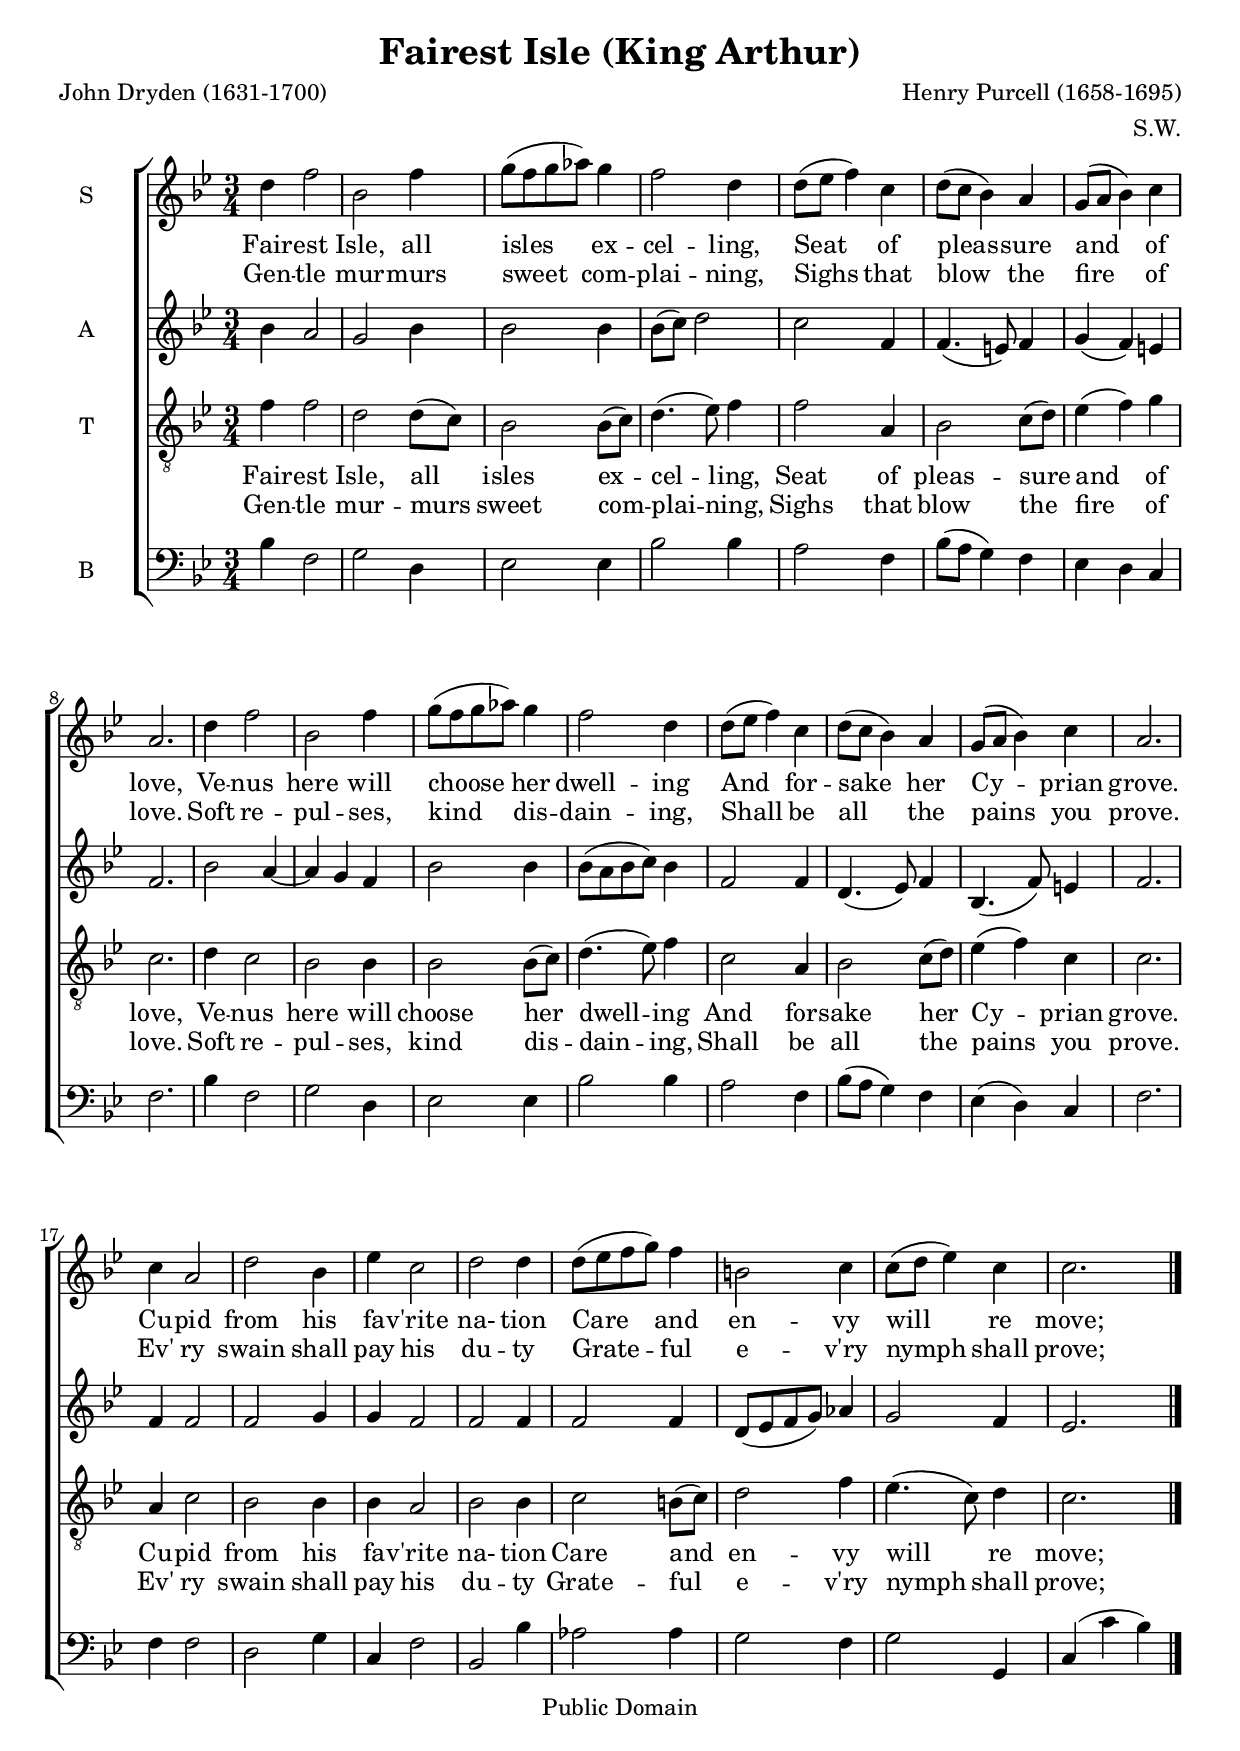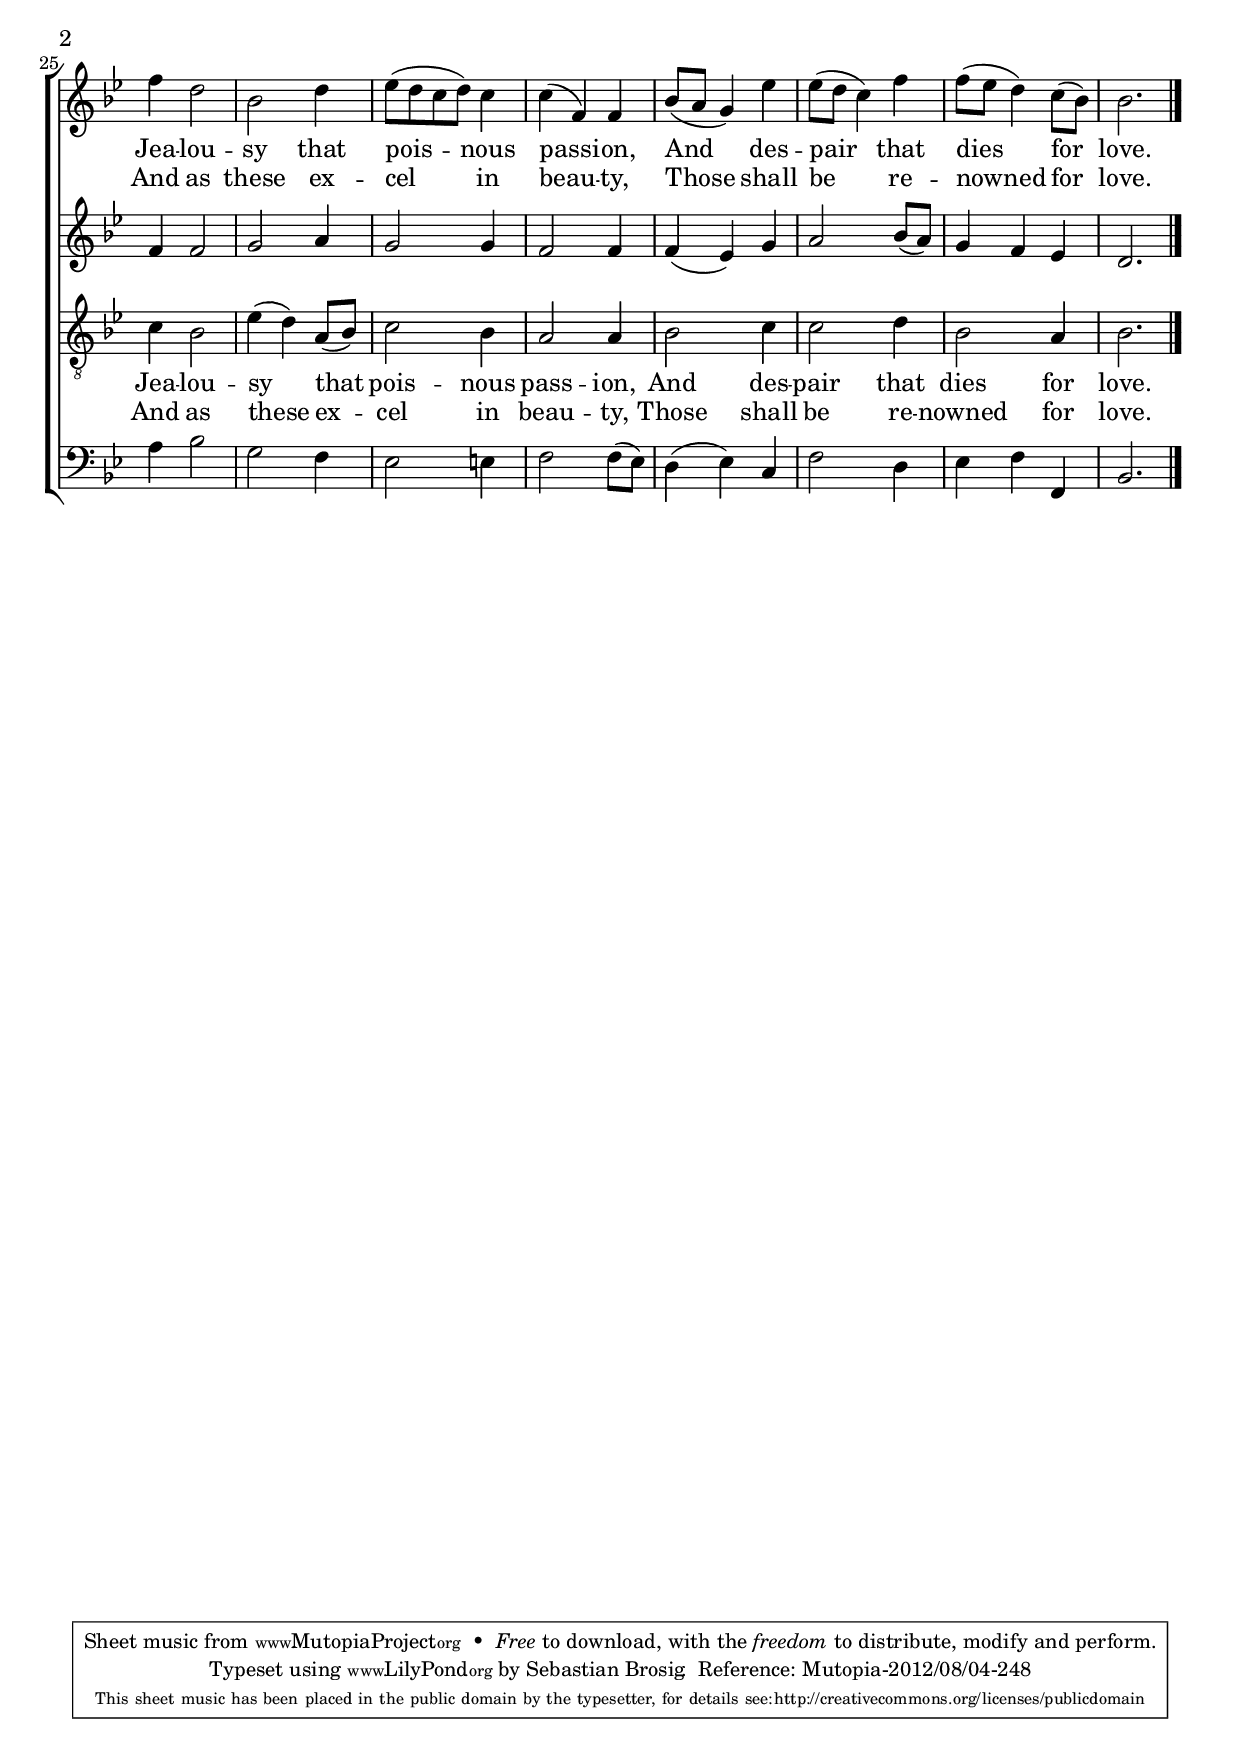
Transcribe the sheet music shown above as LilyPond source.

\header {
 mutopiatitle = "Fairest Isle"
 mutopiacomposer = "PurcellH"
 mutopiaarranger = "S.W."
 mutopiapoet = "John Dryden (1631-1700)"
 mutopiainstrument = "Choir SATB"
 date = "1827"
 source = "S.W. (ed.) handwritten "
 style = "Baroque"
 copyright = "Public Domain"
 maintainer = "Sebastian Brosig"
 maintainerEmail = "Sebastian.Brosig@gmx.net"
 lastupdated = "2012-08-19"
  title="Fairest Isle (King Arthur)"
  composer="Henry Purcell (1658-1695)"
  poet="John Dryden (1631-1700)"
  arranger = "S.W."

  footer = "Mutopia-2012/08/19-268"
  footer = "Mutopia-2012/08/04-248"
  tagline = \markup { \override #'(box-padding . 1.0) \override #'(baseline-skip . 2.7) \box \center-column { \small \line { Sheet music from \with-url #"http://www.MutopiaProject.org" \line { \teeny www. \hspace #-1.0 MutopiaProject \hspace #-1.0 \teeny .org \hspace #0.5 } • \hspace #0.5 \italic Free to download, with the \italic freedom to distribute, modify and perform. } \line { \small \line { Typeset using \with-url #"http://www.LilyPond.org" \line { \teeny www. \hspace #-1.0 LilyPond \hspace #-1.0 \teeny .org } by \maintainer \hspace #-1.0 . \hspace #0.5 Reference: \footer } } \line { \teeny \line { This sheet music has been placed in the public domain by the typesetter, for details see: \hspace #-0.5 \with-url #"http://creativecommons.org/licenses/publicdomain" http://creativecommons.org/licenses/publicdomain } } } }
}

\version "2.14.0"
\include "deutsch.ly"
% #(set-global-staff-size 20)

global =  {
   \time 3/4
   \key b \major
   s1*18 \bar "|."
}

sopranoMelody =  \relative c''
	{   
            d4 f2 |  b,2 f'4 |  g8 ( f8 g8  as8) g4 |  f2 d4 |  d8 ( es  f4) c |  d8 ( c  b4) a |  g8 ( a   b4) c | 
            a2. | d4 f2 | b,2 f'4 | g8 ( f g  as) g4 | f2 d4 | d8 ( es  f4) c4 |
            d8 ( c  b4) a4 | g8 ( a  b4)c | a2. |  c4 a2 | d2 b4 | es4 c2 | d2 d4 | d8 ( es f  g) f4 | 
            h,2 c4 | c8 ( d  es4) c | c2. | f4 d2 | b2 d4 | es8 ( d c  d) c4 | c ( f,) f |
            b8 ( a  g4) es' | es8 ( d  c4) f | f8 ( es  d4)  c8 ( b)  | b2. |  \bar "|."
	}

altoMelody =  \relative c'' 
        { 
          b4 a2 |  g2 b4 |  b2 b4 |  b8 ( c8) d2 |  c2 f,4  | f4. ( e8) f4 |  g4 ( f4) e4 | 
          f2. |b2 a4 ~ | a g f | b2 b4 | b8 ( a b  c) b4 | f2 f4 | d4. ( es8) f4 | 
          b,4. ( f'8) e4 | f2. |  f4 f2 | f2 g4 | g4 f2 | f2 f4 | f2 f4 | 
          d8 ( es f  g) as4 | g2 f4 es2. | f4 f2 | g2 a4 | g2 g4 | f2 f4 |
          f4 ( es) g | a2 b8 ( a) | g4 f es | d2. |
	}
tenorMelody =  \relative f' {
	 f4 f2  | d2 d8 ( c8) |  b2 b8 ( c) |  d4. ( es8) f4 |  f2  a,4 |  b2 c8 ( d) |  es4 ( f) g |
         c,2. | d4 c2 | b2 b4 | b2 b8 ( c) | d4. ( es8) f4 | c2 a4 | b2 c8( d) |
         es4 ( f) c | c2. | a4 c2 | b2 b4 | b4 a2 | b2 b4 | c2 h8 ( c) | 
         d2 f4 | es4. ( c8) d4 | c2. | c4 b2 | es4 ( d) a8 ( b) | c2 b4 | a2 a4 | 
         b2 c4 | c2 d4  | b2 a4 | b2. |
}
bassMelody =  \relative c' {
        b4 f2 | g2 d4 | es2 es4 |  b'2 b4 |  a2 f4 | b8 ( a  g4) f |  es d c  |  
        f2. | b4 f2 | g d4 | es2 es4 | b'2 b4 a2 f4 | b8 ( a  g4) f |
        es ( d) c | f2. | f4 f2 | d2 g4 | c,4 f2 | b, 2 b'4 | as2 as4 | 
        g2 f4 | g2 g,4 | c ( c'  b) | a4 b2 | g2 f4 es2 e4 | f2 f8 ( es) |
        d4 ( es) c | f2 d4 | es f f, | b2. |
	}

text = \lyricmode {
Fair -- est Isle, all isles ex -- cel -- ling, Seat of pleas -- sure and of 
love, Ve -- nus here will choose her dwell -- ing And for -- sake her
Cy -- prian grove. Cu -- pid from his fa -- v'rite na- tion Care and 
en -- vy will re move; Jea -- lou -- sy that pois -- nous pass -- ion, 
And des -- pair that dies for love.
}

secondverse = \lyricmode { 
Gen -- tle mur -- murs sweet com -- plai -- ning, Sighs that blow the fire of 
love. Soft re -- pul -- ses, kind dis -- dain -- ing, Shall be all the 
pains you prove. Ev' ry swain shall pay his du -- ty Grate -- ful 
e -- v'ry nymph shall prove; And as these ex -- cel in beau -- ty, 
Those shall be re -- nowned for love. 
}

sopranoTotal = <<
	\new Staff = "soprano" { 
		\set Staff.instrumentName = "S"
	 	\set Staff.midiInstrument = "voice oohs"
		\clef "violin"
		\new Voice = "soprano" << 
			\global
			\sopranoMelody
		>>
	}
	\new Lyrics \lyricsto "soprano" \text
	\new Lyrics \lyricsto "soprano" \secondverse
>>

altoTotal = \new Staff = "alto" { 
	\set Staff.instrumentName = "A"
	\set Staff.midiInstrument = "voice oohs"
	\clef "violin"
	\new Voice=alto<< 
		\global
		\altoMelody
		>>
	}

tenorTotal = <<
	\new Staff = "tenor" { 
		\set Staff.instrumentName = "T"
		\set Staff.midiInstrument = "voice oohs"
		\clef "violin_8"
		\new Voice=tenor<< 
			\global
			\tenorMelody
		>>
	}
	\new Lyrics \lyricsto "tenor" \text
	\new Lyrics \lyricsto "tenor" \secondverse
>>

bassTotal = \context Staff = "bass" { 
	\set Staff.instrumentName = "B"
	\set Staff.midiInstrument = "voice oohs"
	\clef "bass"
	\new Voice=bass<< 
		\global
		\bassMelody
	>>
}
        
\score {
     \new ChoirStaff = "choir" <<
       \sopranoTotal
       \altoTotal
       \tenorTotal
       \bassTotal
     >>

  \layout { % line-width = 19.0 \cm 
           }
  
  \midi {
    \context {
      \Score
      tempoWholesPerMinute = #(ly:make-moment 120 4)
      }
    }


}

% EOF

